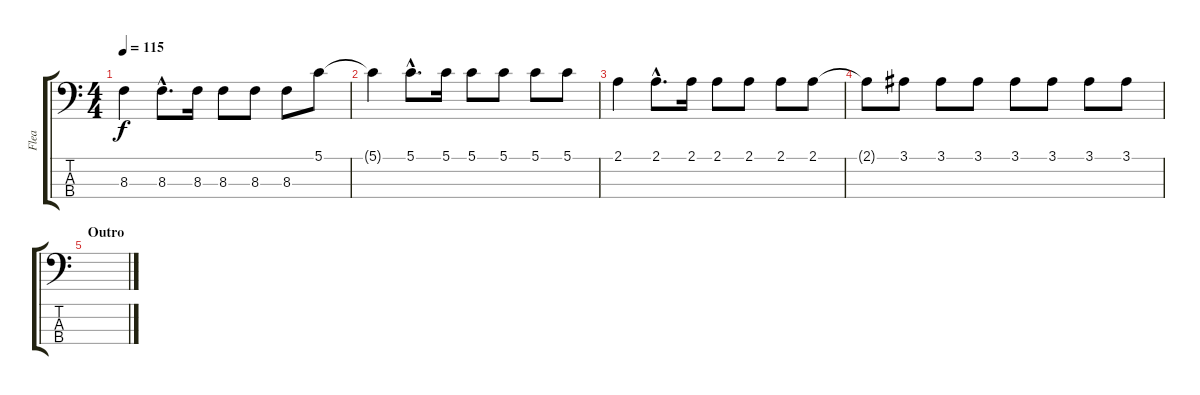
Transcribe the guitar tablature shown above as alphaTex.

\track ("Flea" "Flea") {instrument electricbassfinger}
\staff {score tabs}
\tuning (G2 D2 A1 D1) {hide}
\ts (4 4)
\tempo 115
\clef f4
\ks c
8.3.4{dy f} 8.3{hac}.8{d} 8.3.16 8.3.8 8.3.8 8.3.8 5.1.8 |
5.1{t}.4 5.1{hac}.8{d} 5.1.16 5.1.8 5.1.8 5.1.8 5.1.8 |
2.1.4 2.1{hac}.8{d} 2.1.16 2.1.8 2.1.8 2.1.8 2.1.8 |
2.1{t}.8 3.1.8 3.1.8 3.1.8 3.1.8 3.1.8 3.1.8 3.1.8 |
\section ("" "Outro")
